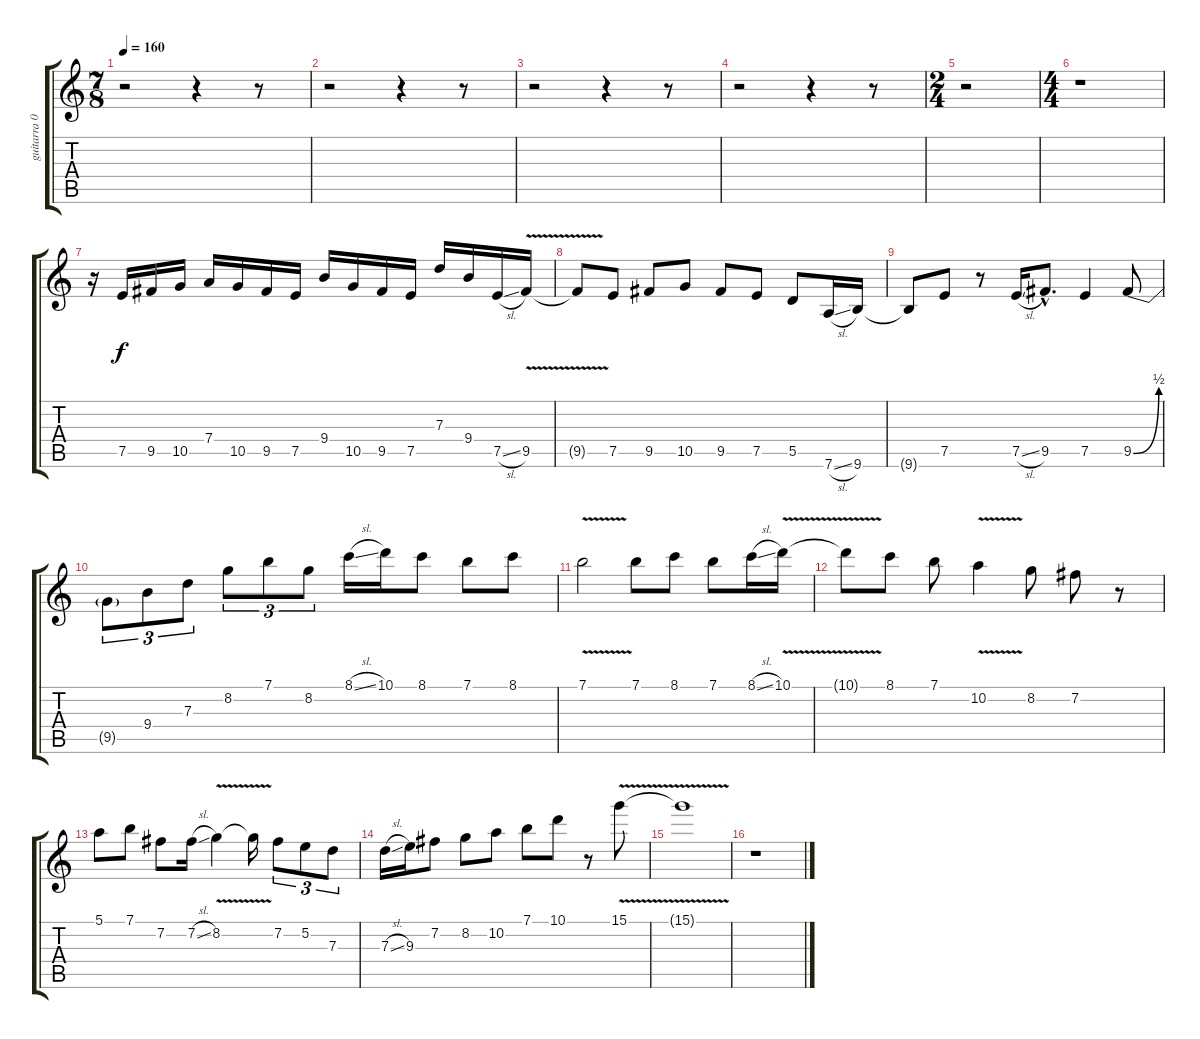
\track ("guitarra 02" "guitarra 0") {instrument distortionguitar}
\staff {score tabs}
\tuning (E4 B3 G3 D3 A2 D2) {hide}
\ts (7 8)
\tempo 160
\clef g2
\ks c
r.2{dy f} r.4 r.8 |
r.2 r.4 r.8 |
r.2 r.4 r.8 |
r.2 r.4 r.8 |
\ts (2 4)
r.2 |
\ts (4 4)
r.1 |
r.16 7.5.16 9.5.16 10.5.16 7.4.16 10.5.16 9.5.16 7.5.16 9.4.16 10.5.16 9.5.16 7.5.16 7.3.16 9.4.16 7.5{sl}.16 9.5{v}.16 |
9.5{t}.8 7.5.8 9.5.8 10.5.8 9.5.8 7.5.8 5.5.8 7.6{sl}.16 9.6.16 |
9.6{t}.8 7.5.8 r.8 7.5{sl}.16 9.5{hac}.8{d} 7.5.4 9.5{be (bend 0 0 60 2)}.8 |
9.5{t}.8{tu (3 2)} 9.4.8{tu (3 2)} 7.3.8{tu (3 2)} 8.2.8{tu (3 2)} 7.1.8{tu (3 2)} 8.2.8{tu (3 2)} 8.1{sl}.16 10.1.16 8.1.8 7.1.8 8.1.8 |
7.1{v}.2 7.1.8 8.1.8 7.1.8 8.1{sl}.16 10.1{v}.16 |
10.1{t}.8 8.1.8 7.1.8 10.2{v}.4 8.2.8 7.2.8 r.8 |
5.1.8 7.1.8 7.2.8 7.2{sl}.16 8.2{v}.4 8.2{t}.16 7.2.8{tu (3 2)} 5.2.8{tu (3 2)} 7.3.8{tu (3 2)} |
7.3{sl}.16 9.3.16 7.2.8 8.2.8 10.2.8 7.1.8 10.1.8 r.8 15.1{v}.8 |
15.1{t}.1 |
r.1
